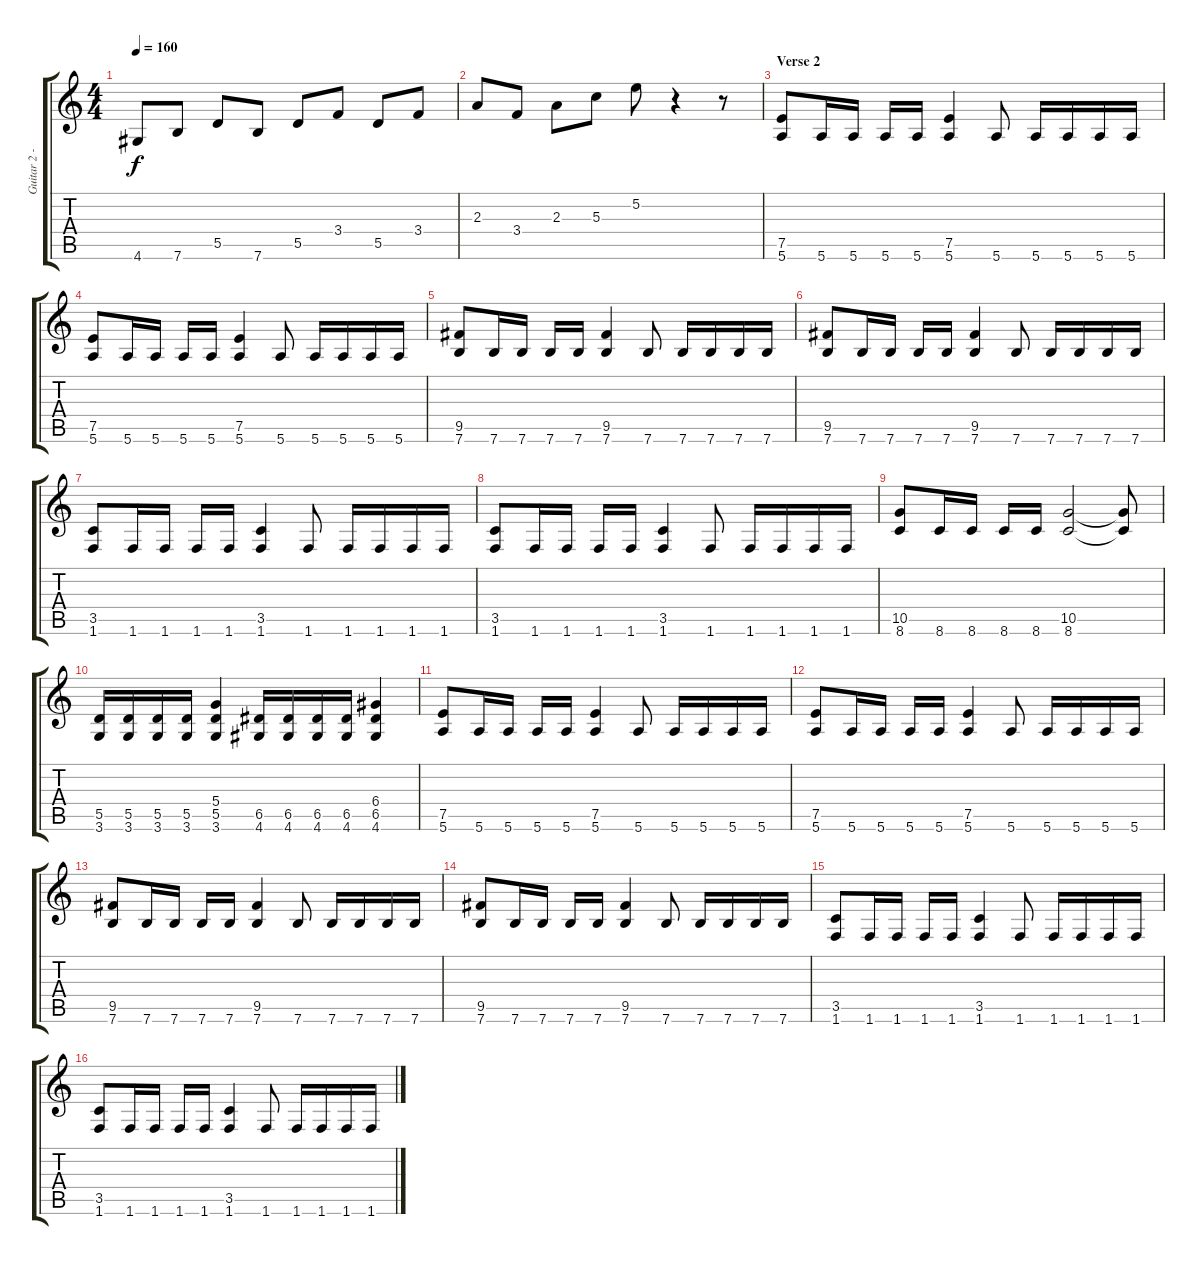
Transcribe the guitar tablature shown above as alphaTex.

\track ("Guitar 2 - BG" "Guitar 2 -") {instrument overdrivenguitar}
\staff {score tabs}
\tuning (E4 B3 G3 D3 A2 E2) {hide}
\ts (4 4)
\tempo 160
\clef g2
\ks c
4.6.8{dy f} 7.6.8 5.5.8 7.6.8 5.5.8 3.4.8 5.5.8 3.4.8 |
2.3.8 3.4.8 2.3.8 5.3.8 5.2.8 r.4 r.8 |
\section ("" "Verse 2")
(7.5 5.6).8 5.6.16 5.6.16 5.6.16 5.6.16 (7.5 5.6).4 5.6.8 5.6.16 5.6.16 5.6.16 5.6.16 |
(7.5 5.6).8 5.6.16 5.6.16 5.6.16 5.6.16 (7.5 5.6).4 5.6.8 5.6.16 5.6.16 5.6.16 5.6.16 |
(9.5 7.6).8 7.6.16 7.6.16 7.6.16 7.6.16 (9.5 7.6).4 7.6.8 7.6.16 7.6.16 7.6.16 7.6.16 |
(9.5 7.6).8 7.6.16 7.6.16 7.6.16 7.6.16 (9.5 7.6).4 7.6.8 7.6.16 7.6.16 7.6.16 7.6.16 |
(3.5 1.6).8 1.6.16 1.6.16 1.6.16 1.6.16 (3.5 1.6).4 1.6.8 1.6.16 1.6.16 1.6.16 1.6.16 |
(3.5 1.6).8 1.6.16 1.6.16 1.6.16 1.6.16 (3.5 1.6).4 1.6.8 1.6.16 1.6.16 1.6.16 1.6.16 |
(10.5 8.6).8 8.6.16 8.6.16 8.6.16 8.6.16 (10.5 8.6).2 (10.5{t} 8.6{t}).8 |
(5.5 3.6).16 (5.5 3.6).16 (5.5 3.6).16 (5.5 3.6).16 (5.4 5.5 3.6).4 (6.5 4.6).16 (6.5 4.6).16 (6.5 4.6).16 (6.5 4.6).16 (6.4 6.5 4.6).4 |
(7.5 5.6).8 5.6.16 5.6.16 5.6.16 5.6.16 (7.5 5.6).4 5.6.8 5.6.16 5.6.16 5.6.16 5.6.16 |
(7.5 5.6).8 5.6.16 5.6.16 5.6.16 5.6.16 (7.5 5.6).4 5.6.8 5.6.16 5.6.16 5.6.16 5.6.16 |
(9.5 7.6).8 7.6.16 7.6.16 7.6.16 7.6.16 (9.5 7.6).4 7.6.8 7.6.16 7.6.16 7.6.16 7.6.16 |
(9.5 7.6).8 7.6.16 7.6.16 7.6.16 7.6.16 (9.5 7.6).4 7.6.8 7.6.16 7.6.16 7.6.16 7.6.16 |
(3.5 1.6).8 1.6.16 1.6.16 1.6.16 1.6.16 (3.5 1.6).4 1.6.8 1.6.16 1.6.16 1.6.16 1.6.16 |
(3.5 1.6).8 1.6.16 1.6.16 1.6.16 1.6.16 (3.5 1.6).4 1.6.8 1.6.16 1.6.16 1.6.16 1.6.16
